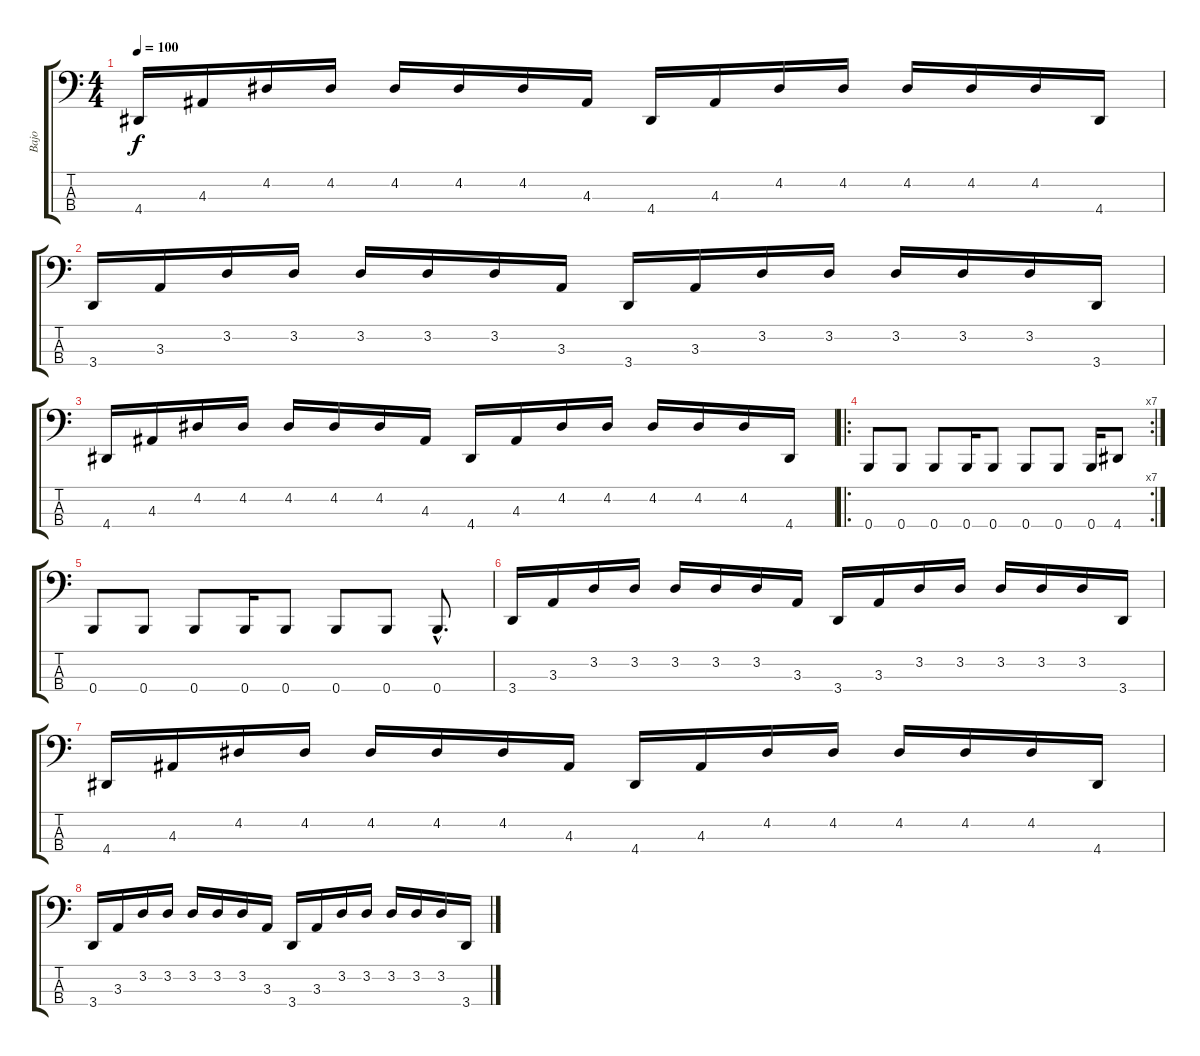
\track ("Bajo" "Bajo") {instrument electricbassfinger}
\staff {score tabs}
\tuning (E2 B1 Gb1 B0) {hide}
\ts (4 4)
\tempo 100
\clef f4
\ks c
4.4.16{dy f} 4.3.16 4.2.16 4.2.16 4.2.16 4.2.16 4.2.16 4.3.16 4.4.16 4.3.16 4.2.16 4.2.16 4.2.16 4.2.16 4.2.16 4.4.16 |
3.4.16 3.3.16 3.2.16 3.2.16 3.2.16 3.2.16 3.2.16 3.3.16 3.4.16 3.3.16 3.2.16 3.2.16 3.2.16 3.2.16 3.2.16 3.4.16 |
4.4.16 4.3.16 4.2.16 4.2.16 4.2.16 4.2.16 4.2.16 4.3.16 4.4.16 4.3.16 4.2.16 4.2.16 4.2.16 4.2.16 4.2.16 4.4.16 |
\ro
\rc 7
0.4.8 0.4.8 0.4.8 0.4.16 0.4.8 0.4.8 0.4.8 0.4.16 4.4.8 |
0.4.8 0.4.8 0.4.8 0.4.16 0.4.8 0.4.8 0.4.8 0.4{hac}.8{d} |
3.4.16 3.3.16 3.2.16 3.2.16 3.2.16 3.2.16 3.2.16 3.3.16 3.4.16 3.3.16 3.2.16 3.2.16 3.2.16 3.2.16 3.2.16 3.4.16 |
4.4.16 4.3.16 4.2.16 4.2.16 4.2.16 4.2.16 4.2.16 4.3.16 4.4.16 4.3.16 4.2.16 4.2.16 4.2.16 4.2.16 4.2.16 4.4.16 |
3.4.16 3.3.16 3.2.16 3.2.16 3.2.16 3.2.16 3.2.16 3.3.16 3.4.16 3.3.16 3.2.16 3.2.16 3.2.16 3.2.16 3.2.16 3.4.16
